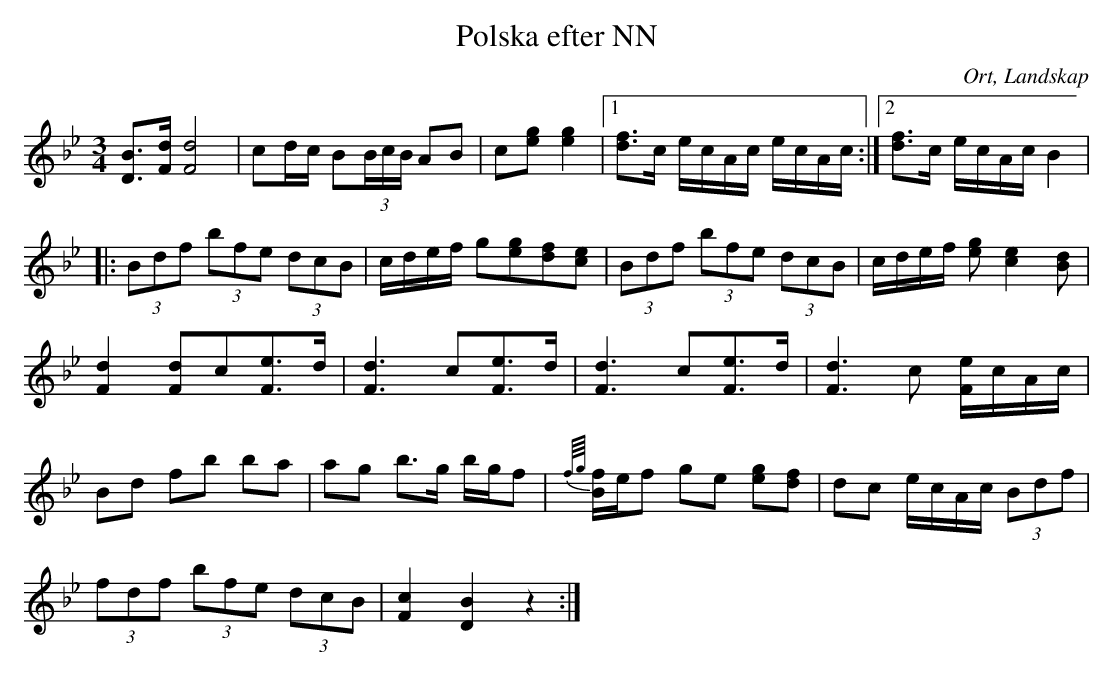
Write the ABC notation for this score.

X:1
T:Polska efter NN
O:Ort, Landskap
M:3/4
L:1/8
K:Bb
[DB]>[Fd] [F4d4]|cd/c/ B(3B/c/B/ AB|c[eg] [e2g2]  |1[df]>c e/c/A/c/ e/c/A/c/:|2[df]>c e/c/A/c/ B2|
|:(3Bdf  (3bfe (3dcB |c/d/e/f/ g[eg][df][ce]|(3Bdf  (3bfe (3dcB |c/d/e/f/ [eg][c2e2][Bd]|
[F2d2] [Fd]c[Fe]>d|[F3d3] c[Fe]>d|[F3d3] c[Fe]>d|[F3d3] c [F/e/]c/A/c/ |
Bd fb ba|ag b>g b/g/f|{f//g//}[B/f/]e/f ge [eg][df]|dc e/c/A/c/ (3Bdf|
(3fdf (3bfe (3dcB|[F2c2] [D2B2] z2:|
